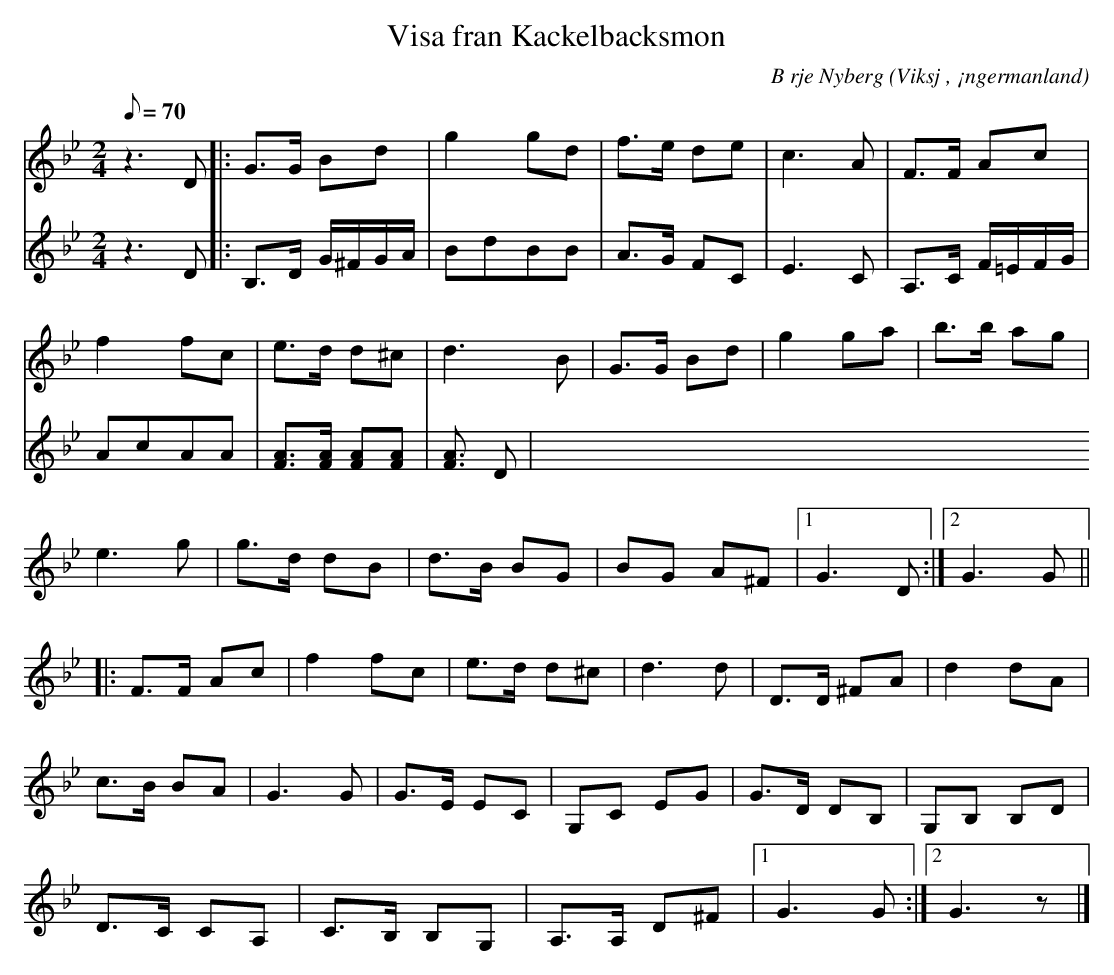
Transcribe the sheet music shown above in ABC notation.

X:1
T:Visa fran Kackelbacksmon
C:B rje Nyberg
O:Viksj , ¡ngermanland
M:2/4
L:1/8
Q:70
K:Gm
V:1
z2> D2|: G>G Bd | g2 gd | f>e de | c2>A2 | F>F Ac |
f2 fc | e>d d^c | d2>B2 | G>G Bd |g2 ga | b>b ag |
e2> g2 | g>d dB |d>B BG |BG A^F |1 G2> D2 :|2 G2> G2 ||
|: F>F Ac | f2 fc | e>d d^c | d2>d2 | D>D ^FA | d2 dA |
c>B BA |G2> G2 | G>E EC | G,C EG | G>D DB, | G,B, B,D |
D>C CA, | C>B, B,G, | A,>A, D^F |1 G2> G2 :|2 G2> z2 |]
V:2
z2> D2 |: B,>D G/2^F/2G/2A/2 | BdBB | A>G FC | E2>C2 | A,>C F/2=E/2F/2G/2 |
AcAA | [AF]>[AF] [AF][AF] | [AF]> D2 |
